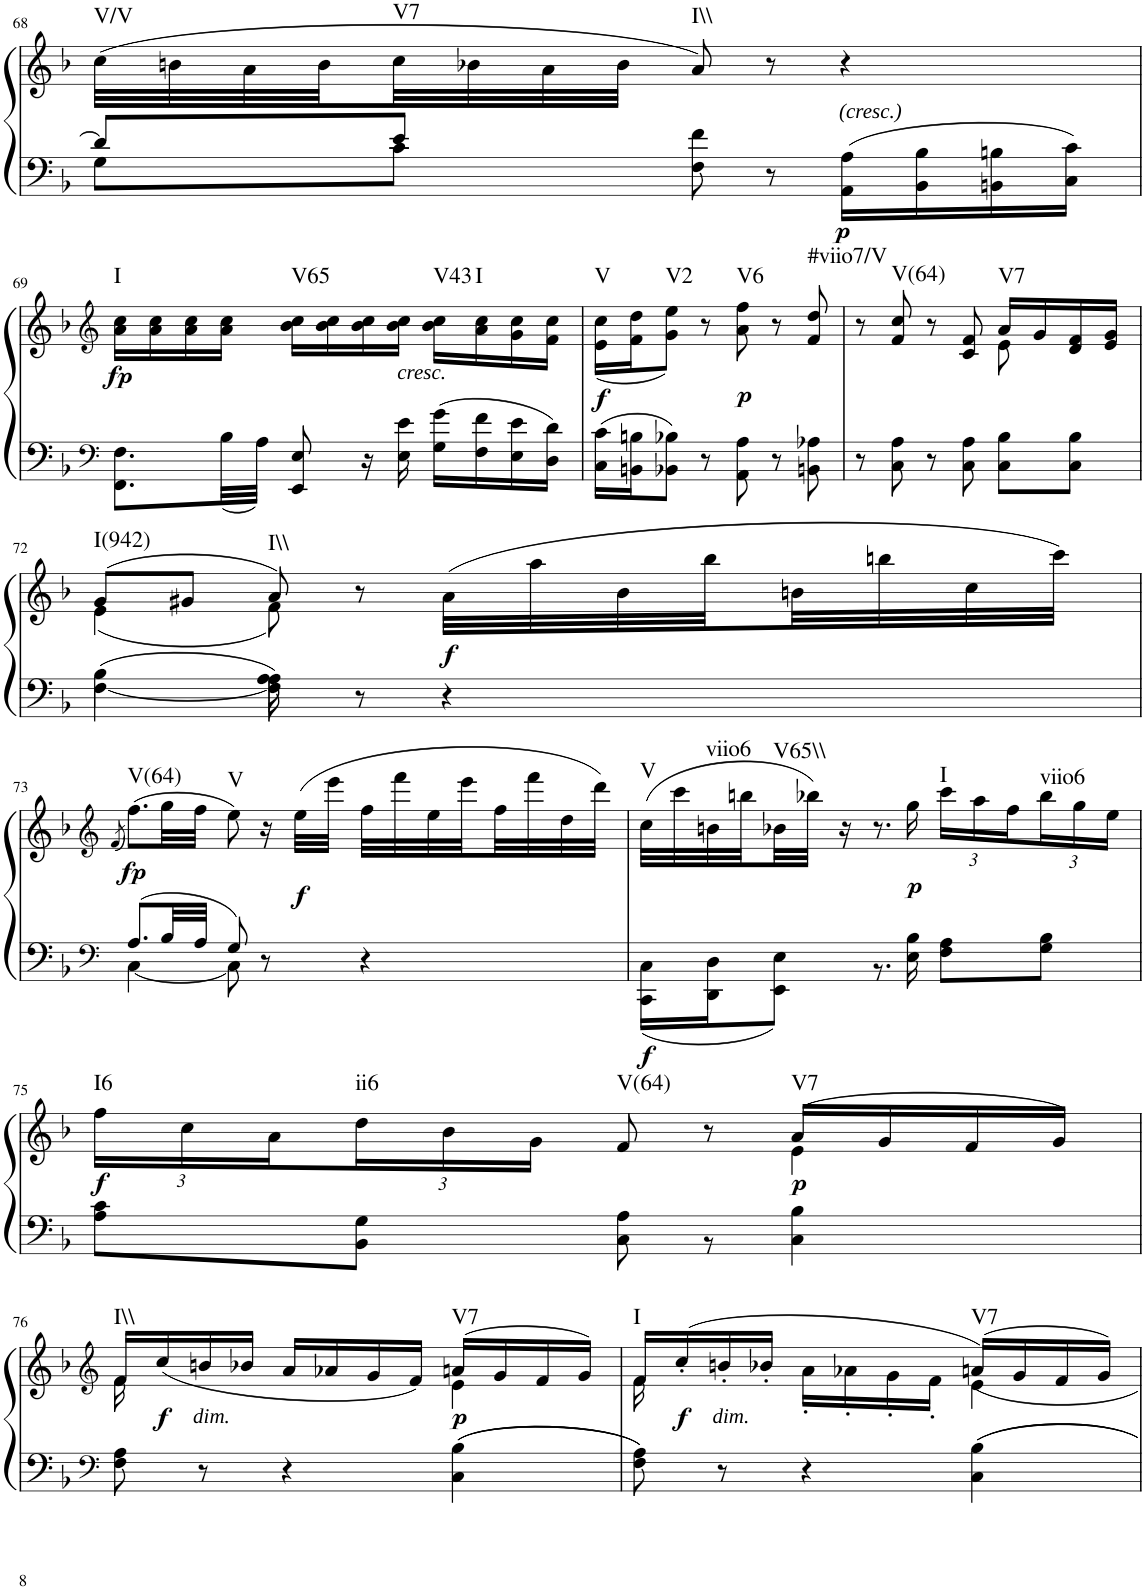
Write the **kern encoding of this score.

**kern	**kern	**dynam	**harte
*part1	*part1	*part1	*part1
*staff2	*staff1	*staff1/2	*
*I"Klavier linke Hand	*	*	*
!!LO:PB:g=z
*clefF4	*clefG2	*	*
*k[b-]	*k[b-]	*	*
*M3/4	*M3/4	*	*
=68	=68	=68	=68
*^	*	*	*
!	!	!	!	!LO:H:kt=V/V
8d/L]	8G\L	(32cc\LLL	.	N
.	.	32bn\	.	.
.	.	32a\	.	.
.	.	32b\	.	.
!	!	!	!	!LO:H:kt=V7
8e/J	8c\J	32cc\	.	N
.	.	32b-X\	.	.
.	.	32a\	.	.
.	.	32b-\JJJ	.	.
!	!	!	!	!LO:H:kt=I\\
8F\ 8f\	2ryy	8a/)	.	N
8r	.	8r	.	.
!LO:TX:a:i:t=(cresc.)	!	!	!	!
!	!	!	!LO:DY:b=2	!
16AA\ 16A\LL	.	4r	p	.
16BB-\ 16B-\	.	.	.	.
16BBn\ 16Bn\	.	.	.	.
16C\ 16c\JJ	.	.	.	.
!!LO:LB:g=z
=69	=69	=69	=69	=69
*clefF4	*	*clefG2	*	*
*	*	*^	*	*
!	!	!	!	!LO:DY:b	!LO:H:n=1:kt=I
!	!	!	!	!	!LO:H:n=2:kt=V65
!	!	!	!	!	!LO:H:n=3:kt=V43
!	!	!	!	!	!LO:H:n=4:kt=I
4ryy	8.FF\ 8.F\L	2.ryy	16a\ 16cc\LL	fp	N N N N
.	.	.	16a\ 16cc\	.	.
.	.	.	16a\ 16cc\	.	.
.	32B-\LL	.	16a\ 16cc\JJ	.	.
.	32A\JJJ	.	.	.	.
8EE/ 8E/	2ryy	.	16b-\ 16cc\LL	.	.
.	.	.	16b-\ 16cc\	.	.
16r	.	.	16b-\ 16cc\	.	.
!	!	!	!LO:TX:b:i:t=cresc.	!	!
16E\ 16e\	.	.	16b-\ 16cc\JJ	.	.
16G\ 16g\LL	.	.	16b-\ 16cc\LL	.	.
16F\ 16f\	.	.	16a\ 16cc\	.	.
16E\ 16e\	.	.	16g\ 16cc\	.	.
16D\ 16d\JJ	.	.	16f\ 16cc\JJ	.	.
*v	*v	*	*	*	*
=70	=70	=70	=70	=70
!	!	!	!LO:DY:b	!LO:H:n=1:kt=V
!	!	!	!	!LO:H:n=2:kt=V2
16C\ 16c\LL	4ryy	(16e\ 16cc\LL	f	N N
16BBn\ 16Bn\J	.	16f\ 16dd\J	.	.
8BB-X\ 8B-X\J	.	8g\ 8ee\J)	.	.
8r	8r	2ryy	.	.
!	!	!	!LO:DY:b	!LO:H:kt=V6
8AA\ 8A\	8a\ 8ff\	.	p	N
8r	8r	.	.	.
!	!	!	!	!LO:H:kt=#viio7/V
8BBn\ 8A-X\	8f/ 8dd/	.	.	N
=71	=71	=71	=71	=71
8r	8r	2ryy	.	.
!	!	!	!	!LO:H:kt=V(64)
8C\ 8A\	8f/ 8cc/	.	.	N
8r	8r	.	.	.
8C\ 8A\	8c/ 8f/	.	.	.
!	!	!	!	!LO:H:kt=V7
8C\ 8B-\L	16a/LL	8e\	.	N
.	16g/	.	.	.
8C\ 8B-\J	16d/ 16f/	8ryy	.	.
.	16e/ 16g/JJ	.	.	.
!!LO:LB:g=z	!!
=72	=72	=72	=72	=72
*^	*	*	*	*
!	!	!	!	!	!LO:H:kt=I(942)
4B-\	[4F\	(8g/L	(4e\	.	N
.	.	8g#X/J	.	.	.
!	!	!	!	!	!LO:H:kt=I\\
8A\	8F\] 8A\	8a/)	8f\)	.	N
8r	4.ryy	8r	4.ryy	.	.
!	!	!	!	!LO:DY:b	!
4r	.	(32a\LLL	.	f	.
.	.	32aa\	.	.	.
.	.	32b-\	.	.	.
.	.	32bb-\	.	.	.
.	.	32bn\	.	.	.
.	.	32bbn\	.	.	.
.	.	32cc\	.	.	.
.	.	32ccc\JJJ)	.	.	.
*	*	*v	*v	*	*
!!LO:LB:g=z
=73	=73	=73	=73	=73
*clefF4	*	*clefG2	*	*
.	.	(8qf/	.	.
!	!	!	!LO:DY:b	!LO:H:kt=V(64)
8.A/L	[4C\	(8.ff\L)	fp	N
32B-/LL	.	32gg\LL	.	.
32A/JJJ	.	32ff\JJJ	.	.
!	!	!	!	!LO:H:kt=V
8G/	8C\]	8ee\)	.	N
8r	4.ryy	16r	.	.
!	!	!	!LO:DY:b	!
.	.	(32ee\LLL	f	.
.	.	32eee\JJJ	.	.
4r	.	32ff\LLL	.	.
.	.	32fff\	.	.
.	.	32ee\	.	.
.	.	32eee\	.	.
.	.	32ff\	.	.
.	.	32fff\	.	.
.	.	32dd\	.	.
.	.	32ddd\JJJ)	.	.
=74	=74	=74	=74	=74
!	!	!	!LO:DY:b=2	!LO:H:kt=V
2.ryy	16CC\ 16C\LL	(32cc\LLL	f	N
.	.	32ccc\	.	.
!	!	!	!	!LO:H:kt=viio6
.	16DD\ 16D\J	32bn\	.	N
.	.	32bbn\	.	.
!	!	!	!	!LO:H:kt=V65\\
.	8EE\ 8E\J	32b-X\	.	N
.	.	32bb-X\JJJ)	.	.
.	.	16r	.	.
.	8.r	8.r	.	.
!	!	!	!LO:DY:b	!
.	16E\ 16B-\	16gg\	p	.
*	*	*Xbrackettup	*	*
!	!	!	!	!LO:H:kt=I
.	8F\ 8A\L	24ccc\LL	.	N
.	.	24aa\	.	.
.	.	24ff\	.	.
!	!	!	!	!LO:H:kt=viio6
.	8G\ 8B-\J	24bb-\	.	N
.	.	24gg\	.	.
.	.	24ee\JJ	.	.
!!LO:LB:g=z
=75	=75	=75	=75	=75
*	*	*^	*	*
!	!	!	!	!LO:DY:b	!LO:H:kt=I6
2.ryy	8A\ 8c\L	24ff\LL	2ryy	f	N
.	.	24cc\	.	.	.
.	.	24a\	.	.	.
!	!	!	!	!	!LO:H:kt=ii6
.	8BB-\ 8G\J	24dd\	.	.	N
.	.	24b-\	.	.	.
.	.	24g\JJ	.	.	.
!	!	!	!	!	!LO:H:kt=V(64)
.	8C\ 8A\	8f/	.	.	N
.	8r	8r	.	.	.
!	!	!	!	!LO:DY:b	!LO:H:kt=V7
.	4C\ 4B-\	(16a/LL	4e\	p	N
.	.	16g/	.	.	.
.	.	16f/	.	.	.
.	.	16g/JJ)	.	.	.
*v	*v	*	*	*	*
!!LO:LB:g=z	!!
=76	=76	=76	=76	=76
*clefF4	*clefG2	*	*	*
!	!	!	!	!LO:H:kt=I\\
8F\ 8A\	16f/LL	16f\	.	N
!	!	!	!LO:DY:b	!
.	(16cc/	4..ryy	f	.
!	!LO:TX:b:i:t=dim.	!	!	!
8r	16bn/	.	.	.
.	16b-X/JJ	.	.	.
4r	16a/LL	.	.	.
.	16a-X/	.	.	.
.	16g/	.	.	.
.	16f/JJ)	.	.	.
!	!	!	!LO:DY:b	!LO:H:kt=V7
4C\ 4B-\	(16an/LL	4e\	p	N
.	16g/	.	.	.
.	16f/	.	.	.
.	16g/JJ)	.	.	.
=77	=77	=77	=77	=77
!	!	!	!	!LO:H:kt=I
8F\ 8A\	16f/LL	16f\	.	N
!	!	!	!LO:DY:b	!
.	(16cc'/	8.ryy	f	.
!	!LO:TX:b:i:t=dim.	!	!	!
8r	16bn'/	.	.	.
.	16b-X'/JJ	.	.	.
4r	4ryy	16a'\LL	.	.
.	.	16a-X'\	.	.
.	.	16g'\	.	.
.	.	16f'\JJ	.	.
!	!	!	!	!LO:H:kt=V7
4C\ 4B-\	(16an/LL)	4e\	.	N
.	16g/	.	.	.
.	16f/	.	.	.
.	16g/JJ)	.	.	.
*	*v	*v	*	*
=	=	=	=
*-	*-	*-	*-
